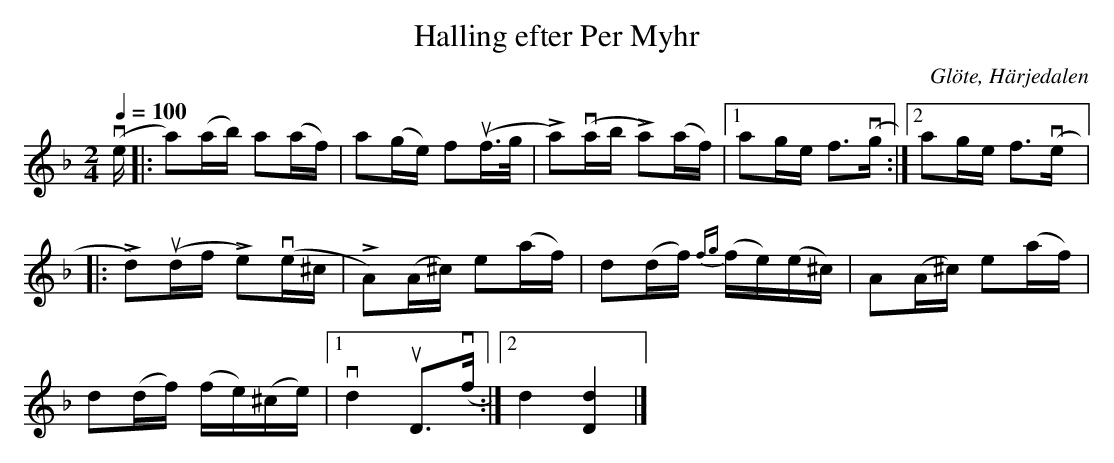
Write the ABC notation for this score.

X:1
T:Halling efter Per Myhr
O:Glöte, Härjedalen
M:2/4
L:1/16
Q:1/4=100
K:Dm
(ve|:a2)(ab) a2(af)|a2(ge) f2(uf>g|La2)(vab La2)(af)|[1a2ge f3(vg:|[2a2ge f3(ve|:!
Ld2)(udf Le2)(ve^c|LA2)(A^c) e2(af)|d2(df) {fg}(fe)(e^c)|A2(A^c) e2(af)|!
d2(df) (fe)(^ce)|[1vd4 uD3(vf:|[2d4 [D4d4]|]!
